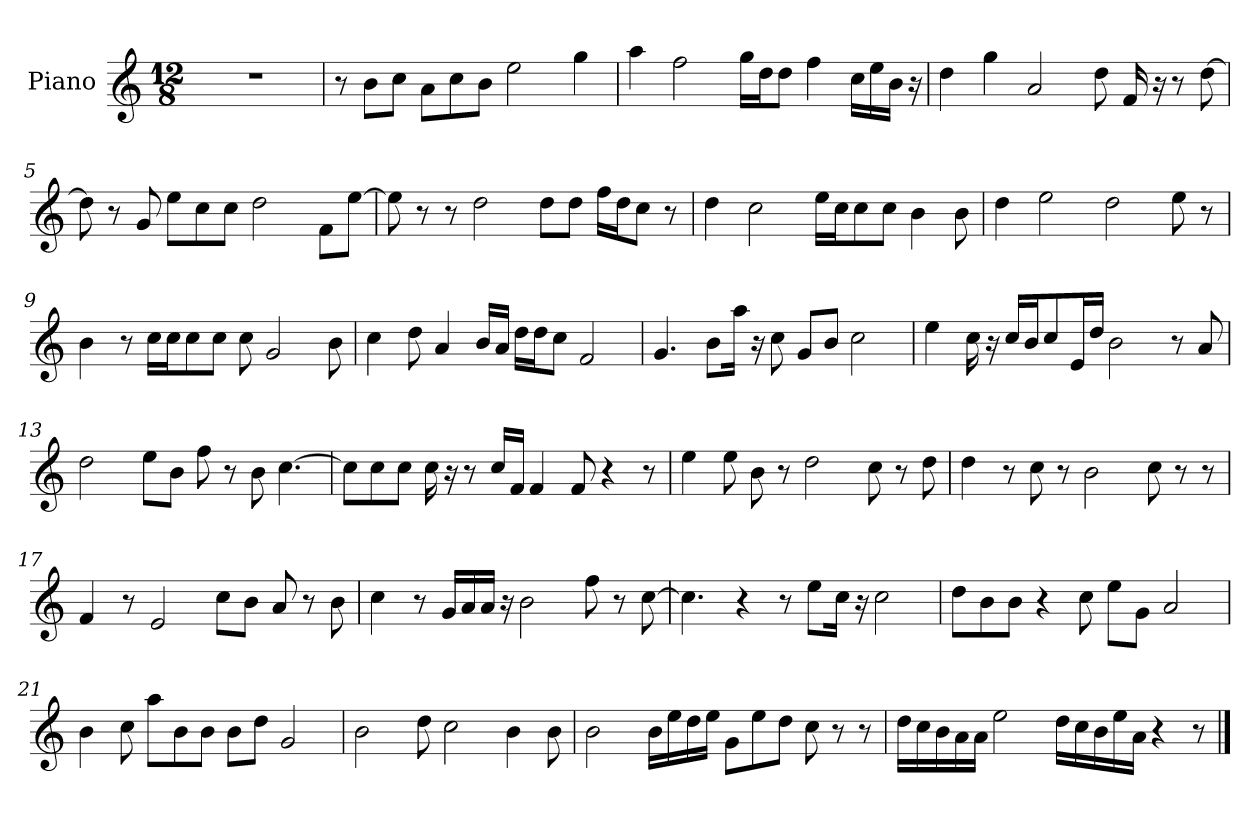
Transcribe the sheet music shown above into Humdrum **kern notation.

**kern
*part1
*staff1
*I"Piano
*I'Pno.
*clefG2
*k[]
*M12/8
*MM120
=1
1.r
=2
8r
8b\L
8cc\J
8a\L
8cc\
8b\J
2ee\
4gg\
=3
4aa\
2ff\
16gg\LL
16dd\J
8dd\J
4ff\
16cc\LL
16ee\
16b\JJ
16r
=4
4dd\
4gg\
2a/
8dd\
16f/
16r
8r
[8dd\
=5
8dd\]
8r
8g/
8ee\L
8cc\
8cc\J
2dd\
8f\L
[8ee\J
!!LO:LB:g=z
=6
8ee\]
8r
8r
2dd\
8dd\L
8dd\J
16ff\LL
16dd\J
8cc\J
8r
=7
4dd\
2cc\
16ee\LL
16cc\J
8cc\
8cc\J
4b\
8b\
=8
4dd\
2ee\
2dd\
8ee\
8r
=9
4b\
8r
16cc\LL
16cc\J
8cc\
8cc\J
8cc\
2g/
8b\
=10
4cc\
8dd\
4a/
16b/LL
16a/JJ
16dd\LL
16dd\J
8cc\J
2f/
!!LO:LB:g=z
=11
4.g/
8b\L
16aa\Jk
16r
8cc\
8g/L
8b/J
2cc\
=12
4ee\
16cc\
16r
16cc/LL
16b/J
8cc/
16e/L
16dd/JJ
2b\
8r
8a/
=13
2dd\
8ee\L
8b\J
8ff\
8r
8b\
[4.cc\
=14
8cc\L]
8cc\
8cc\J
16cc\
16r
8r
16cc/LL
16f/JJ
4f/
8f/
4r
8r
!!LO:LB:g=z
=15
4ee\
8ee\
8b\
8r
2dd\
8cc\
8r
8dd\
=16
4dd\
8r
8cc\
8r
2b\
8cc\
8r
8r
=17
4f/
8r
2e/
8cc\L
8b\J
8a/
8r
8b\
=18
4cc\
8r
16g/LL
16a/
16a/JJ
16r
2b\
8ff\
8r
[8cc\
!!LO:LB:g=z
=19
4.cc\]
4r
8r
8ee\L
16cc\Jk
16r
2cc\
=20
8dd\L
8b\
8b\J
4r
8cc\
8ee\L
8g\J
2a/
=21
4b\
8cc\
8aa\L
8b\
8b\J
8b\L
8dd\J
2g/
=22
2b\
8dd\
2cc\
4b\
8b\
=23
2b\
16b\LL
16ee\
16dd\
16ee\JJ
8g\L
8ee\
8dd\J
8cc\
8r
8r
!!LO:LB:g=z
=24
16dd\LL
16cc\
16b\
16a\
16a\JJ
2ee\
16dd\LL
16cc\
16b\
16ee\
16a\JJ
4r
8r
==
*-
